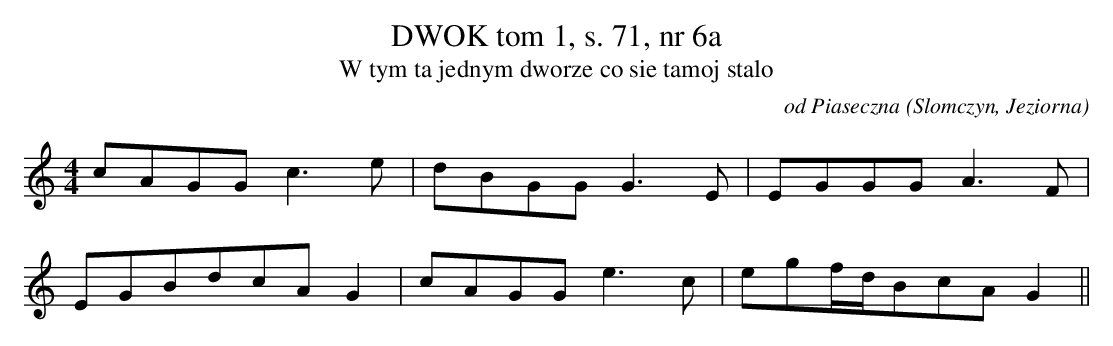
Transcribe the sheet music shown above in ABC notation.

X:1
T: DWOK tom 1, s. 71, nr 6a
T: W tym ta jednym dworze co sie tamoj stalo
O: od Piaseczna (Slomczyn, Jeziorna)
M: 4/4
L: 1/16
K: C
c2A2G2G2c6e2 | d2B2G2G2G6E2 | E2G2G2G2A6F2 |
E2G2B2d2c2A2G4 | c2A2G2G2e6c2 | e2g2fdB2c2A2G4||
